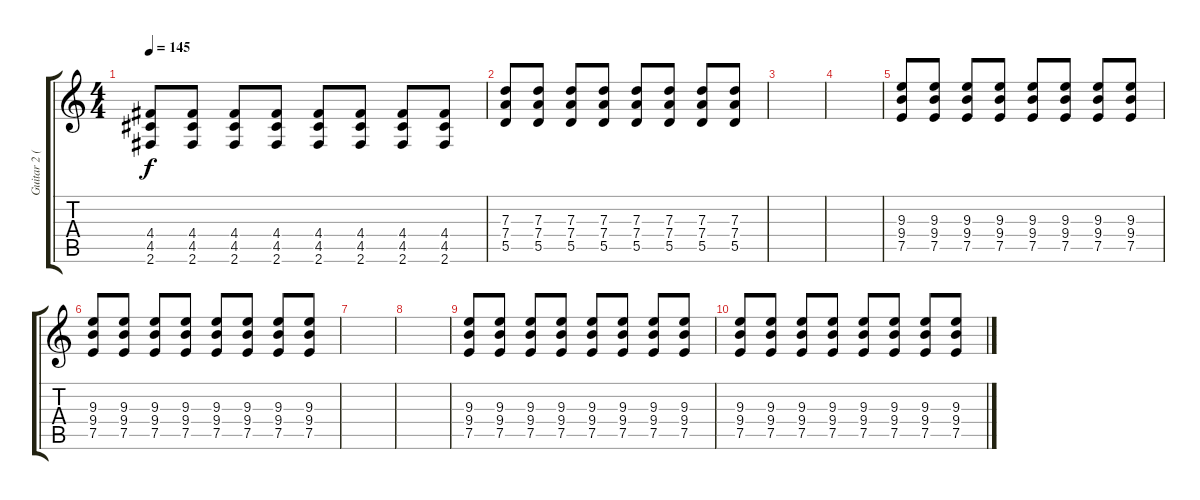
\track ("Guitar 2 (Tom DeLonge)" "Guitar 2 (") {instrument distortionguitar}
\staff {score tabs}
\tuning (E4 B3 G3 D3 A2 E2) {hide}
\ts (4 4)
\tempo 145
\clef g2
\ks c
(4.4 4.5 2.6).8{dy f} (4.4 4.5 2.6).8 (4.4 4.5 2.6).8 (4.4 4.5 2.6).8 (4.4 4.5 2.6).8 (4.4 4.5 2.6).8 (4.4 4.5 2.6).8 (4.4 4.5 2.6).8 |
(7.3 7.4 5.5).8 (7.3 7.4 5.5).8 (7.3 7.4 5.5).8 (7.3 7.4 5.5).8 (7.3 7.4 5.5).8 (7.3 7.4 5.5).8 (7.3 7.4 5.5).8 (7.3 7.4 5.5).8 |
|
|
(9.3 9.4 7.5).8 (9.3 9.4 7.5).8 (9.3 9.4 7.5).8 (9.3 9.4 7.5).8 (9.3 9.4 7.5).8 (9.3 9.4 7.5).8 (9.3 9.4 7.5).8 (9.3 9.4 7.5).8 |
(9.3 9.4 7.5).8 (9.3 9.4 7.5).8 (9.3 9.4 7.5).8 (9.3 9.4 7.5).8 (9.3 9.4 7.5).8 (9.3 9.4 7.5).8 (9.3 9.4 7.5).8 (9.3 9.4 7.5).8 |
|
|
(9.3 9.4 7.5).8 (9.3 9.4 7.5).8 (9.3 9.4 7.5).8 (9.3 9.4 7.5).8 (9.3 9.4 7.5).8 (9.3 9.4 7.5).8 (9.3 9.4 7.5).8 (9.3 9.4 7.5).8 |
(9.3 9.4 7.5).8 (9.3 9.4 7.5).8 (9.3 9.4 7.5).8 (9.3 9.4 7.5).8 (9.3 9.4 7.5).8 (9.3 9.4 7.5).8 (9.3 9.4 7.5).8 (9.3 9.4 7.5).8
